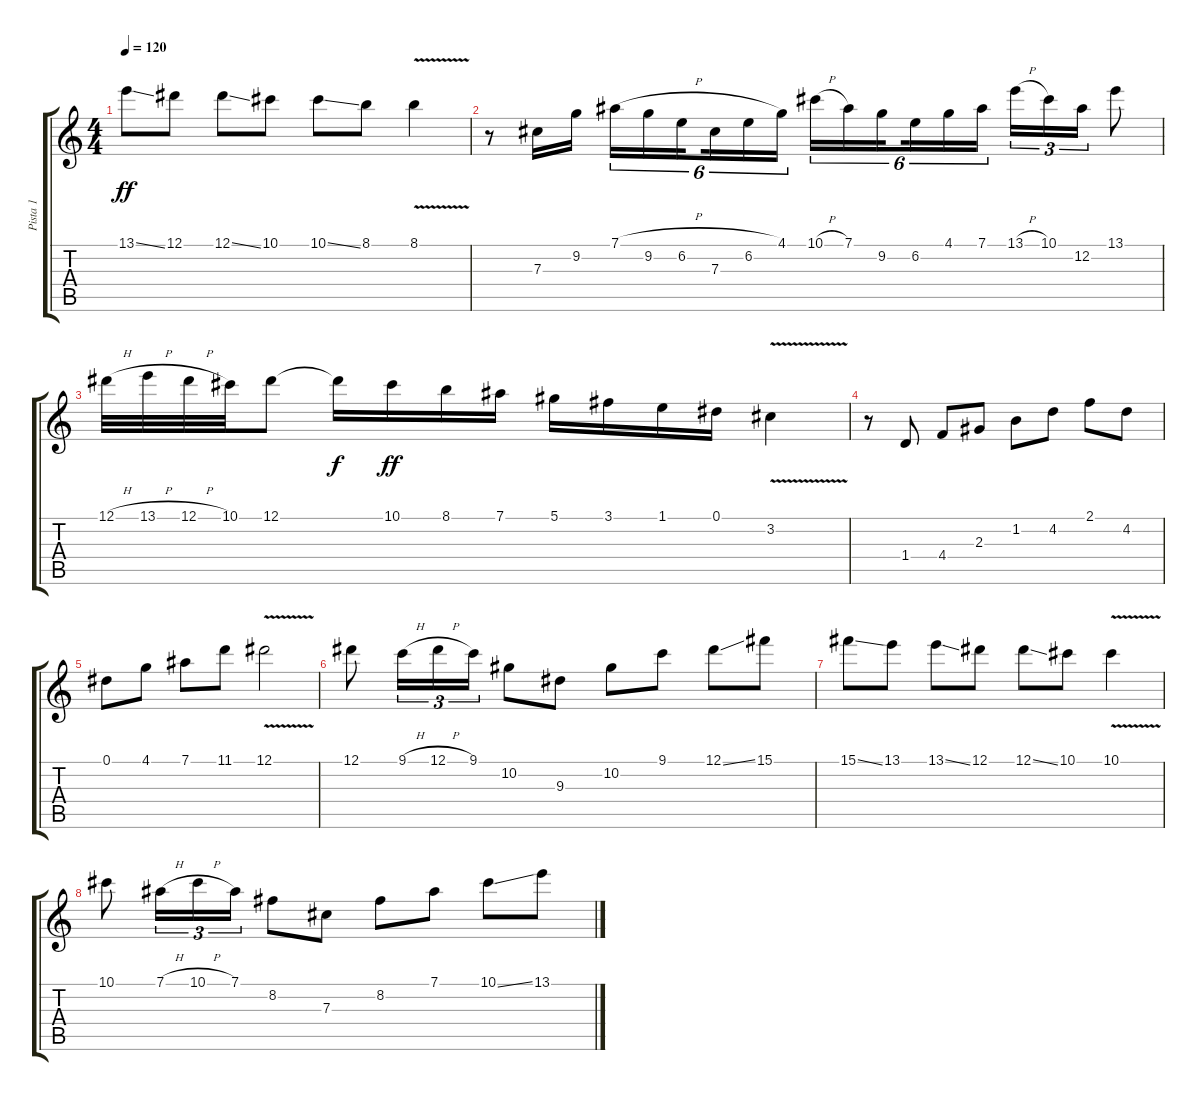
\track ("Pista 1" "Pista 1") {instrument overdrivenguitar}
\staff {score tabs}
\tuning (Eb4 Bb3 Gb3 Db3 Ab2 Eb2) {hide}
\ts (4 4)
\tempo 120
\clef g2
\ks c
13.1{ss}.8{dy ff} 12.1.8 12.1{ss}.8 10.1.8 10.1{ss}.8 8.1.8 8.1{v}.4 |
r.8{instrument acousticguitarnylon} 7.3.16 9.2.16 7.1{h}.16{tu (6 4)} 9.2.16{tu (6 4)} 6.2.16{tu (6 4) beam splitsecondary} 7.3.16{tu (6 4)} 6.2.16{tu (6 4)} 4.1.16{tu (6 4)} 10.1{h}.16{tu (6 4)} 7.1.16{tu (6 4)} 9.2.16{tu (6 4) beam splitsecondary} 6.2.16{tu (6 4)} 4.1.16{tu (6 4)} 7.1.16{tu (6 4)} 13.1{h}.16{tu (3 2)} 10.1.16{tu (3 2)} 12.2.16{tu (3 2)} 13.1.8 |
12.1{h}.32 13.1{h}.32 12.1{h}.32 10.1.32 12.1.8 12.1{t}.16{dy f} 10.1.16{dy ff} 8.1.16 7.1.16 5.1.16 3.1.16 1.1.16 0.1.16 3.2{v}.4 |
r.8{instrument acousticguitarnylon} 1.4.8 4.4.8 2.3.8 1.2.8 4.2.8 2.1.8 4.2.8 |
0.1.8 4.1.8 7.1.8 11.1.8 12.1{v}.2 |
12.1.8{instrument acousticguitarnylon} 9.1{h}.16{tu (3 2)} 12.1{h}.16{tu (3 2)} 9.1.16{tu (3 2)} 10.2.8 9.3.8 10.2.8 9.1.8 12.1{ss}.8 15.1.8 |
15.1{ss}.8 13.1.8 13.1{ss}.8 12.1.8 12.1{ss}.8 10.1.8 10.1{v}.4 |
10.1.8{instrument acousticguitarnylon} 7.1{h}.16{tu (3 2)} 10.1{h}.16{tu (3 2)} 7.1.16{tu (3 2)} 8.2.8 7.3.8 8.2.8 7.1.8 10.1{ss}.8 13.1.8
